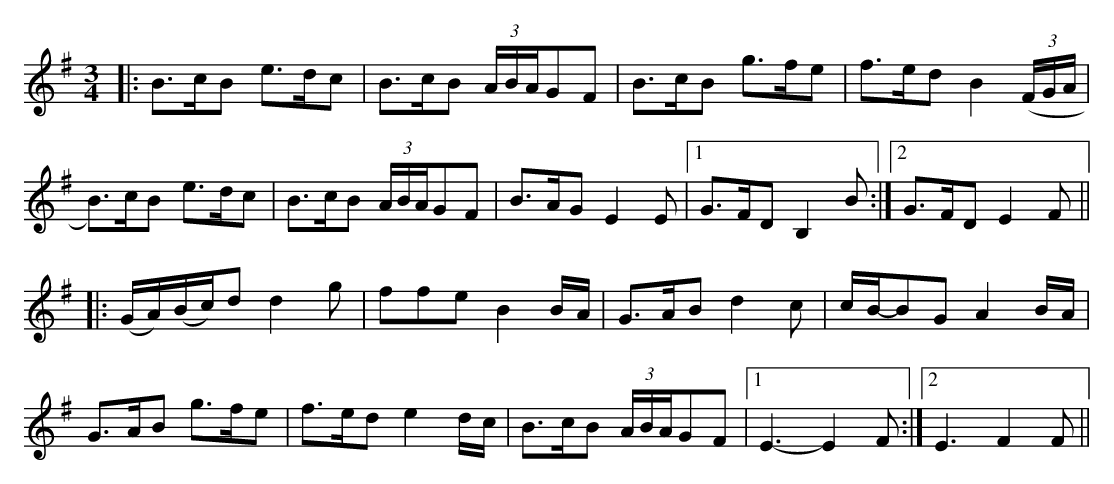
X:1
M:3/4
K:Emin
|:B>cB e>dc|B>cB (3A/B/A/GF|B>cB g>fe|f>ed B2((3F/G/A/|
B)>cB e>dc|B>cB (3A/B/A/GF|B>AG E2E|1 G>FD B,2B:|2 G>FD E2 F||
|:(G/A/)(B/c/)d d2 g|ffe B2B/A/|G>AB d2 c|c/B/-BG A2 B/A/|
G>AB g>fe|f>ed e2d/c/|B>cB (3A/B/A/GF|1 E3- E2F:|2 E3- F2 F||
